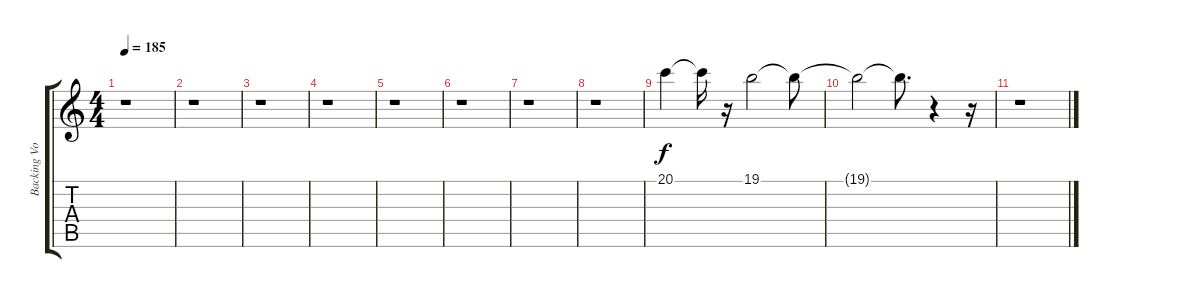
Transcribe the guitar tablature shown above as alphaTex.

\track ("Backing Vocal" "Backing Vo") {instrument altosax}
\staff {score tabs}
\tuning (E4 B3 G3 D3 A2 E2) {hide}
\ts (4 4)
\tempo 185
\clef g2
\ks c
r.1{dy f} |
r.1 |
r.1 |
r.1 |
r.1 |
r.1 |
r.1 |
r.1 |
20.1.4 20.1{t}.16 r.16 19.1.2 19.1{t}.8 |
19.1{t}.2 19.1{t}.8{d} r.4 r.16 |
r.1
